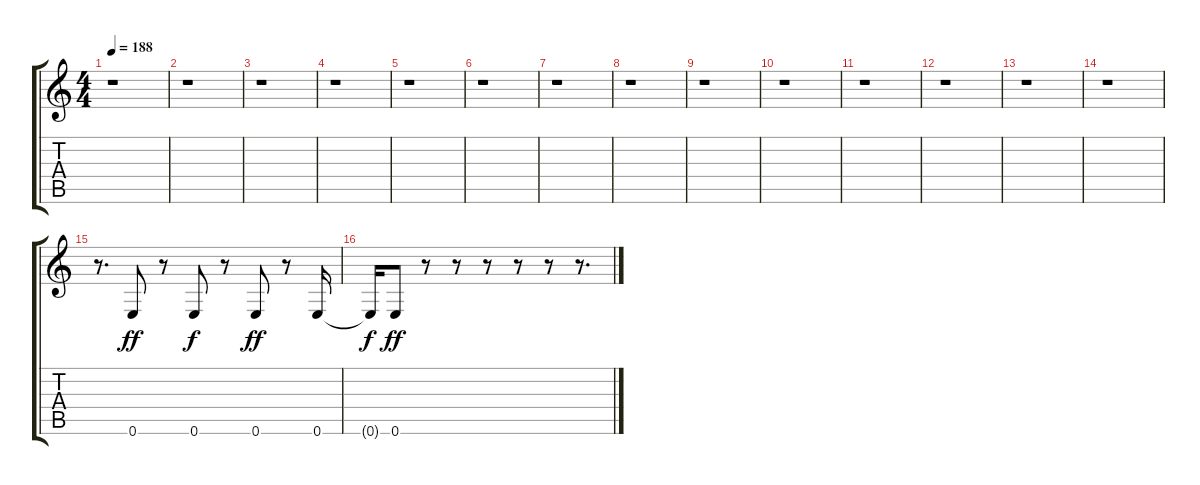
\track "" {instrument electricguitarclean}
\staff {score tabs}
\tuning (E4 B3 G3 D3 A2 E2) {hide}
\ts (4 4)
\tempo 188
\clef g2
\ks c
r.1{dy f} |
r.1 |
r.1 |
r.1 |
r.1 |
r.1 |
r.1 |
r.1 |
r.1 |
r.1 |
r.1 |
r.1 |
r.1 |
r.1 |
r.8{d} 0.6.8{dy ff balance 2 instrument electricguitarmuted} r.8 0.6.8{dy f} r.8 0.6.8{dy ff} r.8 0.6.16 |
0.6{t}.16{dy f} 0.6.8{dy ff} r.8 r.8 r.8 r.8 r.8 r.8{d}
